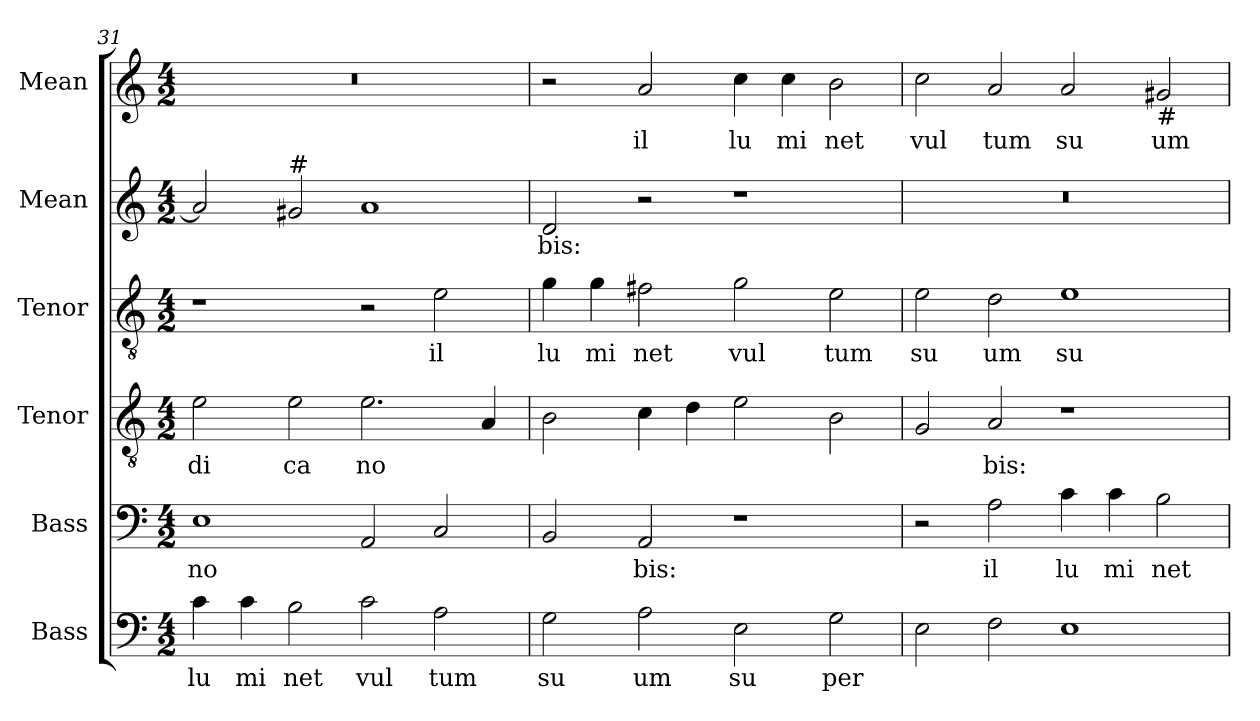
**kern	**text	**kern	**text	**kern	**text	**kern	**text	**kern	**text	**kern	**text
*part6	*part6	*part5	*part5	*part4	*part4	*part3	*part3	*part2	*part2	*part1	*part1
*staff6	*staff6	*staff5	*staff5	*staff4	*staff4	*staff3	*staff3	*staff2	*staff2	*staff1	*staff1
*I"Bass	*	*I"Bass	*	*I"Tenor	*	*I"Tenor	*	*I"Mean	*	*I"Mean	*
*I'B.	*	*I'B.	*	*I'T.	*	*I'T.	*	*I'M.	*	*I'M.	*
*clefF4	*	*clefF4	*	*clefGv2	*	*clefGv2	*	*clefG2	*	*clefG2	*
*	*	*	*	*ITrd7c12	*	*ITrd7c12	*	*	*	*	*
*k[]	*	*k[]	*	*k[]	*	*k[]	*	*k[]	*	*k[]	*
*a:	*	*a:	*	*a:	*	*a:	*	*a:	*	*a:	*
*M4/2	*	*M4/2	*	*M4/2	*	*M4/2	*	*M4/2	*	*M4/2	*
=31	=31	=31	=31	=31	=31	=31	=31	=31	=31	=31	=31
!	!LO:LY:b:color=#000000	!	!	!	!	!	!	!	!	!	!
!	!	!	!LO:LY:b:color=#000000	!	!	!	!	!	!	!	!
!	!	!	!	!	!LO:LY:b:color=#000000	!	!	!	!	!LO:N:vis=1	!
4ci\	lu	1Ei	no	2Ei\	di	1r	.	2ai/]	.	0r	.
!	!LO:LY:b:color=#000000	!	!	!	!	!	!	!	!	!	!
4ci\	mi	.	.	.	.	.	.	.	.	.	.
!	!LO:LY:b:color=#000000	!	!	!	!	!	!	!	!	!	!
!	!	!	!	!	!	!	!	!LO:TX:t=#	!	!	!
!	!	!	!	!	!LO:LY:b:color=#000000	!	!	!	!	!	!
2Bi\	net	.	.	2Ei\	ca	.	.	2g#i/	.	.	.
!	!LO:LY:b:color=#000000	!	!	!	!	!	!	!	!	!	!
!	!	!	!	!	!LO:LY:b:color=#000000	!	!	!	!	!	!
2ci\	vul	2AAi/	.	2.Ei\	no	2r	.	1ai	.	.	.
!	!LO:LY:b:color=#000000	!	!	!	!	!	!	!	!	!	!
!	!	!	!	!	!	!	!LO:LY:b:color=#000000	!	!	!	!
2Ai\	tum	2Ci/	.	.	.	2Ei\	il	.	.	.	.
.	.	.	.	4AAi/	.	.	.	.	.	.	.
=32	=32	=32	=32	=32	=32	=32	=32	=32	=32	=32	=32
!	!LO:LY:b:color=#000000	!	!	!	!	!	!	!	!	!	!
!	!	!	!	!	!	!	!LO:LY:b:color=#000000	!	!	!	!
!	!	!	!	!	!	!	!	!	!LO:LY:b:color=#000000	!	!
2Gi\	su	2BBi/	.	2BBi\	.	4Gi\	lu	2di/	bis:	2r	.
!	!	!	!	!	!	!	!LO:LY:b:color=#000000	!	!	!	!
.	.	.	.	.	.	4Gi\	mi	.	.	.	.
!	!LO:LY:b:color=#000000	!	!	!	!	!	!	!	!	!	!
!	!	!	!LO:LY:b:color=#000000	!	!	!	!	!	!	!	!
!	!	!	!	!	!	!	!LO:LY:b:color=#000000	!	!	!	!
!	!	!	!	!	!	!	!	!	!	!	!LO:LY:b:color=#000000
2Ai\	um	2AAi/	bis:	4Ci\	.	2F#Xi\	net	2r	.	2ai/	il
.	.	.	.	4Di\	.	.	.	.	.	.	.
!	!LO:LY:b:color=#000000	!	!	!	!	!	!	!	!	!	!
!	!	!	!	!	!	!	!LO:LY:b:color=#000000	!	!	!	!
!	!	!	!	!	!	!	!	!	!	!	!LO:LY:b:color=#000000
2Ei\	su	1r	.	2Ei\	.	2Gi\	vul	1r	.	4cci\	lu
!	!	!	!	!	!	!	!	!	!	!	!LO:LY:b:color=#000000
.	.	.	.	.	.	.	.	.	.	4cci\	mi
!	!LO:LY:b:color=#000000	!	!	!	!	!	!	!	!	!	!
!	!	!	!	!	!	!	!LO:LY:b:color=#000000	!	!	!	!
!	!	!	!	!	!	!	!	!	!	!	!LO:LY:b:color=#000000
2Gi\	per	.	.	2BBi\	.	2Ei\	tum	.	.	2bi\	net
=33	=33	=33	=33	=33	=33	=33	=33	=33	=33	=33	=33
!	!	!	!	!	!	!	!LO:LY:b:color=#000000	!LO:N:vis=1	!	!	!
!	!	!	!	!	!	!	!	!	!	!	!LO:LY:b:color=#000000
2Ei\	.	2r	.	2GGi/	.	2Ei\	su	0r	.	2cci\	vul
!	!	!	!LO:LY:b:color=#000000	!	!	!	!	!	!	!	!
!	!	!	!	!	!LO:LY:b:color=#000000	!	!	!	!	!	!
!	!	!	!	!	!	!	!LO:LY:b:color=#000000	!	!	!	!
!	!	!	!	!	!	!	!	!	!	!	!LO:LY:b:color=#000000
2Fi\	.	2Ai\	il	2AAi/	bis:	2Di\	um	.	.	2ai/	tum
!	!	!	!LO:LY:b:color=#000000	!	!	!	!	!	!	!	!
!	!	!	!	!	!	!	!LO:LY:b:color=#000000	!	!	!	!
!	!	!	!	!	!	!	!	!	!	!	!LO:LY:b:color=#000000
1Ei	.	4ci\	lu	1r	.	1Ei	su	.	.	2ai/	su
!	!	!	!LO:LY:b:color=#000000	!	!	!	!	!	!	!	!
.	.	4ci\	mi	.	.	.	.	.	.	.	.
!	!	!	!LO:LY:b:color=#000000	!	!	!	!	!	!	!	!
!	!	!	!	!	!	!	!	!	!	!LO:TX:b:t=#	!
!	!	!	!	!	!	!	!	!	!	!	!LO:LY:b:color=#000000
.	.	2Bi\	net	.	.	.	.	.	.	2g#i/	um
=	=	=	=	=	=	=	=	=	=	=	=
*-	*-	*-	*-	*-	*-	*-	*-	*-	*-	*-	*-
